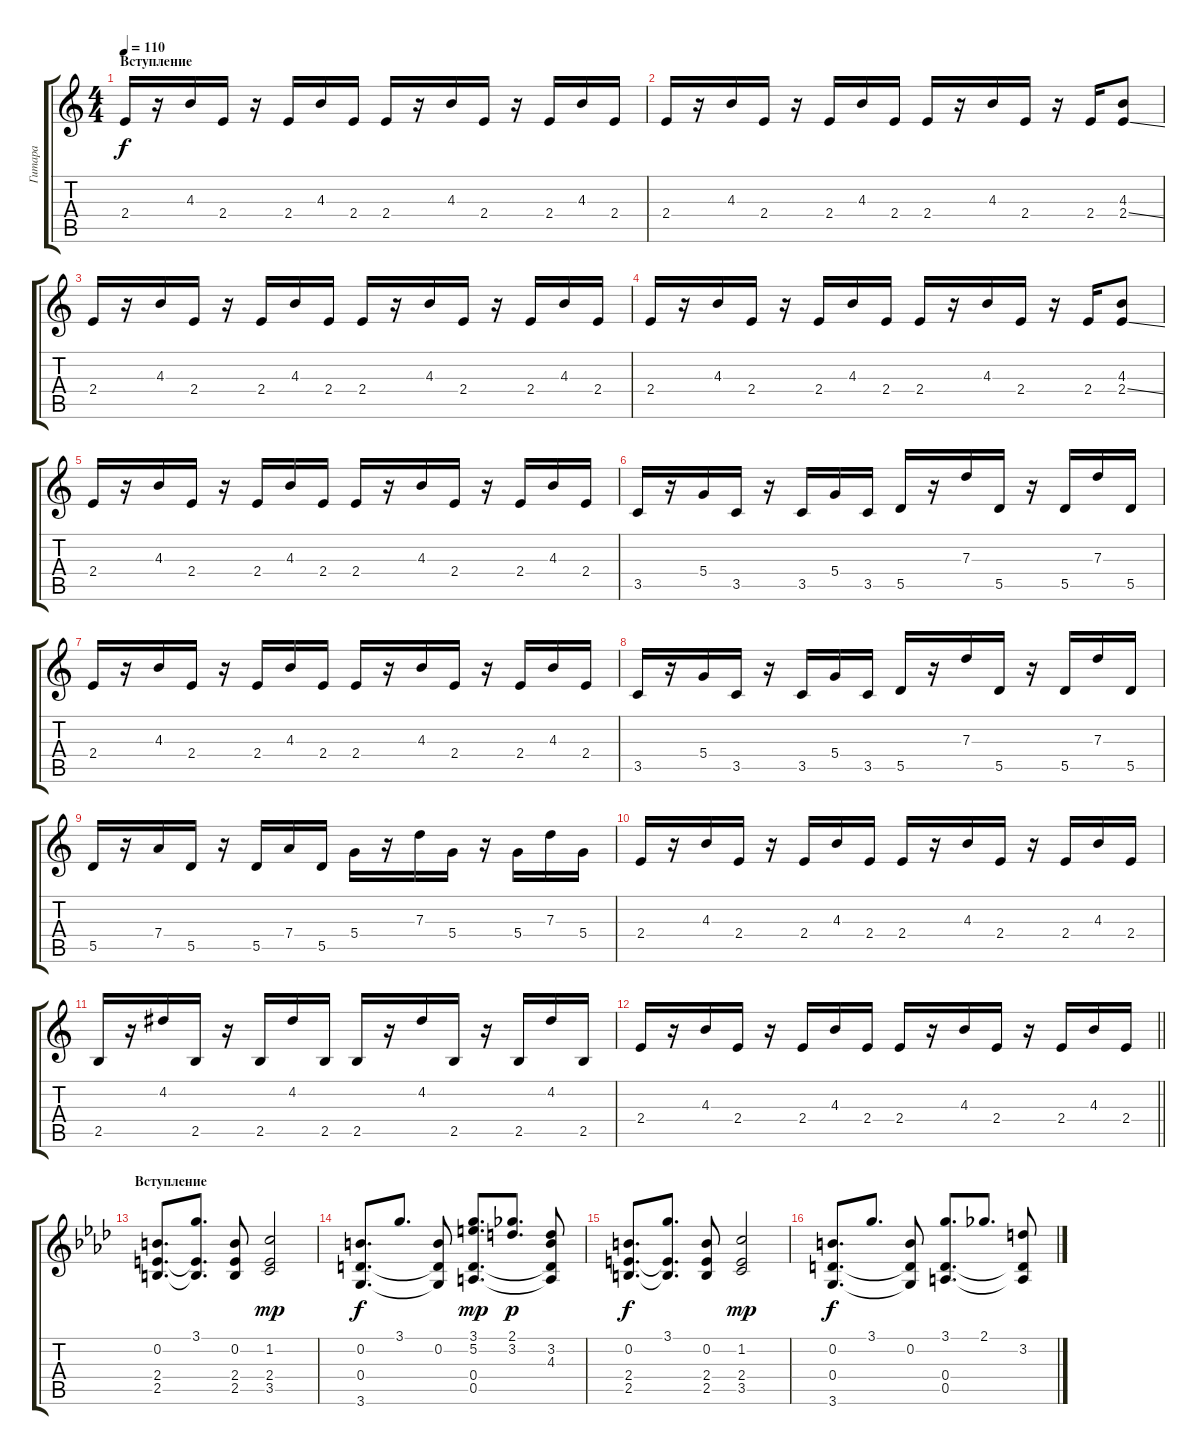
\track ("Гитара" "Гитара") {instrument distortionguitar}
\staff {score tabs}
\tuning (E4 B3 G3 D3 A2 E2) {hide}
\ts (4 4)
\section ("" "Вступление")
\tempo 110
\clef g2
\ks c
2.4.16{dy f volume 10 instrument distortionguitar} r.16 4.3.16 2.4.16 r.16 2.4.16 4.3.16 2.4.16 2.4.16 r.16 4.3.16 2.4.16 r.16 2.4.16 4.3.16 2.4.16 |
2.4.16 r.16 4.3.16 2.4.16 r.16 2.4.16 4.3.16 2.4.16 2.4.16 r.16 4.3.16 2.4.16 r.16 2.4.16 (4.3 2.4{ss}).8 |
2.4.16 r.16 4.3.16 2.4.16 r.16 2.4.16 4.3.16 2.4.16 2.4.16 r.16 4.3.16 2.4.16 r.16 2.4.16 4.3.16 2.4.16 |
2.4.16 r.16 4.3.16 2.4.16 r.16 2.4.16 4.3.16 2.4.16 2.4.16 r.16 4.3.16 2.4.16 r.16 2.4.16 (4.3 2.4{ss}).8 |
2.4.16 r.16 4.3.16 2.4.16 r.16 2.4.16 4.3.16 2.4.16 2.4.16 r.16 4.3.16 2.4.16 r.16 2.4.16 4.3.16 2.4.16 |
3.5.16 r.16 5.4.16 3.5.16 r.16 3.5.16 5.4.16 3.5.16 5.5.16 r.16 7.3.16 5.5.16 r.16 5.5.16 7.3.16 5.5.16 |
2.4.16 r.16 4.3.16 2.4.16 r.16 2.4.16 4.3.16 2.4.16 2.4.16 r.16 4.3.16 2.4.16 r.16 2.4.16 4.3.16 2.4.16 |
3.5.16 r.16 5.4.16 3.5.16 r.16 3.5.16 5.4.16 3.5.16 5.5.16 r.16 7.3.16 5.5.16 r.16 5.5.16 7.3.16 5.5.16 |
5.5.16 r.16 7.4.16 5.5.16 r.16 5.5.16 7.4.16 5.5.16 5.4.16 r.16 7.3.16 5.4.16 r.16 5.4.16 7.3.16 5.4.16 |
2.4.16 r.16 4.3.16 2.4.16 r.16 2.4.16 4.3.16 2.4.16 2.4.16 r.16 4.3.16 2.4.16 r.16 2.4.16 4.3.16 2.4.16 |
2.5.16 r.16 4.2.16 2.5.16 r.16 2.5.16 4.2.16 2.5.16 2.5.16 r.16 4.2.16 2.5.16 r.16 2.5.16 4.2.16 2.5.16 |
\barLineRight lightlight
2.4.16 r.16 4.3.16 2.4.16 r.16 2.4.16 4.3.16 2.4.16 2.4.16 r.16 4.3.16 2.4.16 r.16 2.4.16 4.3.16 2.4.16 |
\section ("" "Вступление")
\ks fminor
(0.2 2.4 2.5).8{d volume 16 balance 8} (3.1 2.4{t} 2.5{t}).8{d} (0.2 2.4 2.5).8 (1.2 2.4 3.5).2{dy mp} |
(0.2 0.4 3.6).8{d dy f} 3.1.8{d} (0.2 0.4{t} 3.6{t}).8 (3.1 5.2 0.4 0.5).8{d dy mp} (2.1 3.2).8{d dy p} (3.2 4.3 0.4{t} 0.5{t}).8 |
(0.2 2.4 2.5).8{d dy f} (3.1 2.4{t} 2.5{t}).8{d} (0.2 2.4 2.5).8 (1.2 2.4 3.5).2{dy mp} |
(0.2 0.4 3.6).8{d dy f} 3.1.8{d} (0.2 0.4{t} 3.6{t}).8 (3.1 0.4 0.5).8{d} 2.1.8{d} (3.2 0.4{t} 0.5{t}).8
